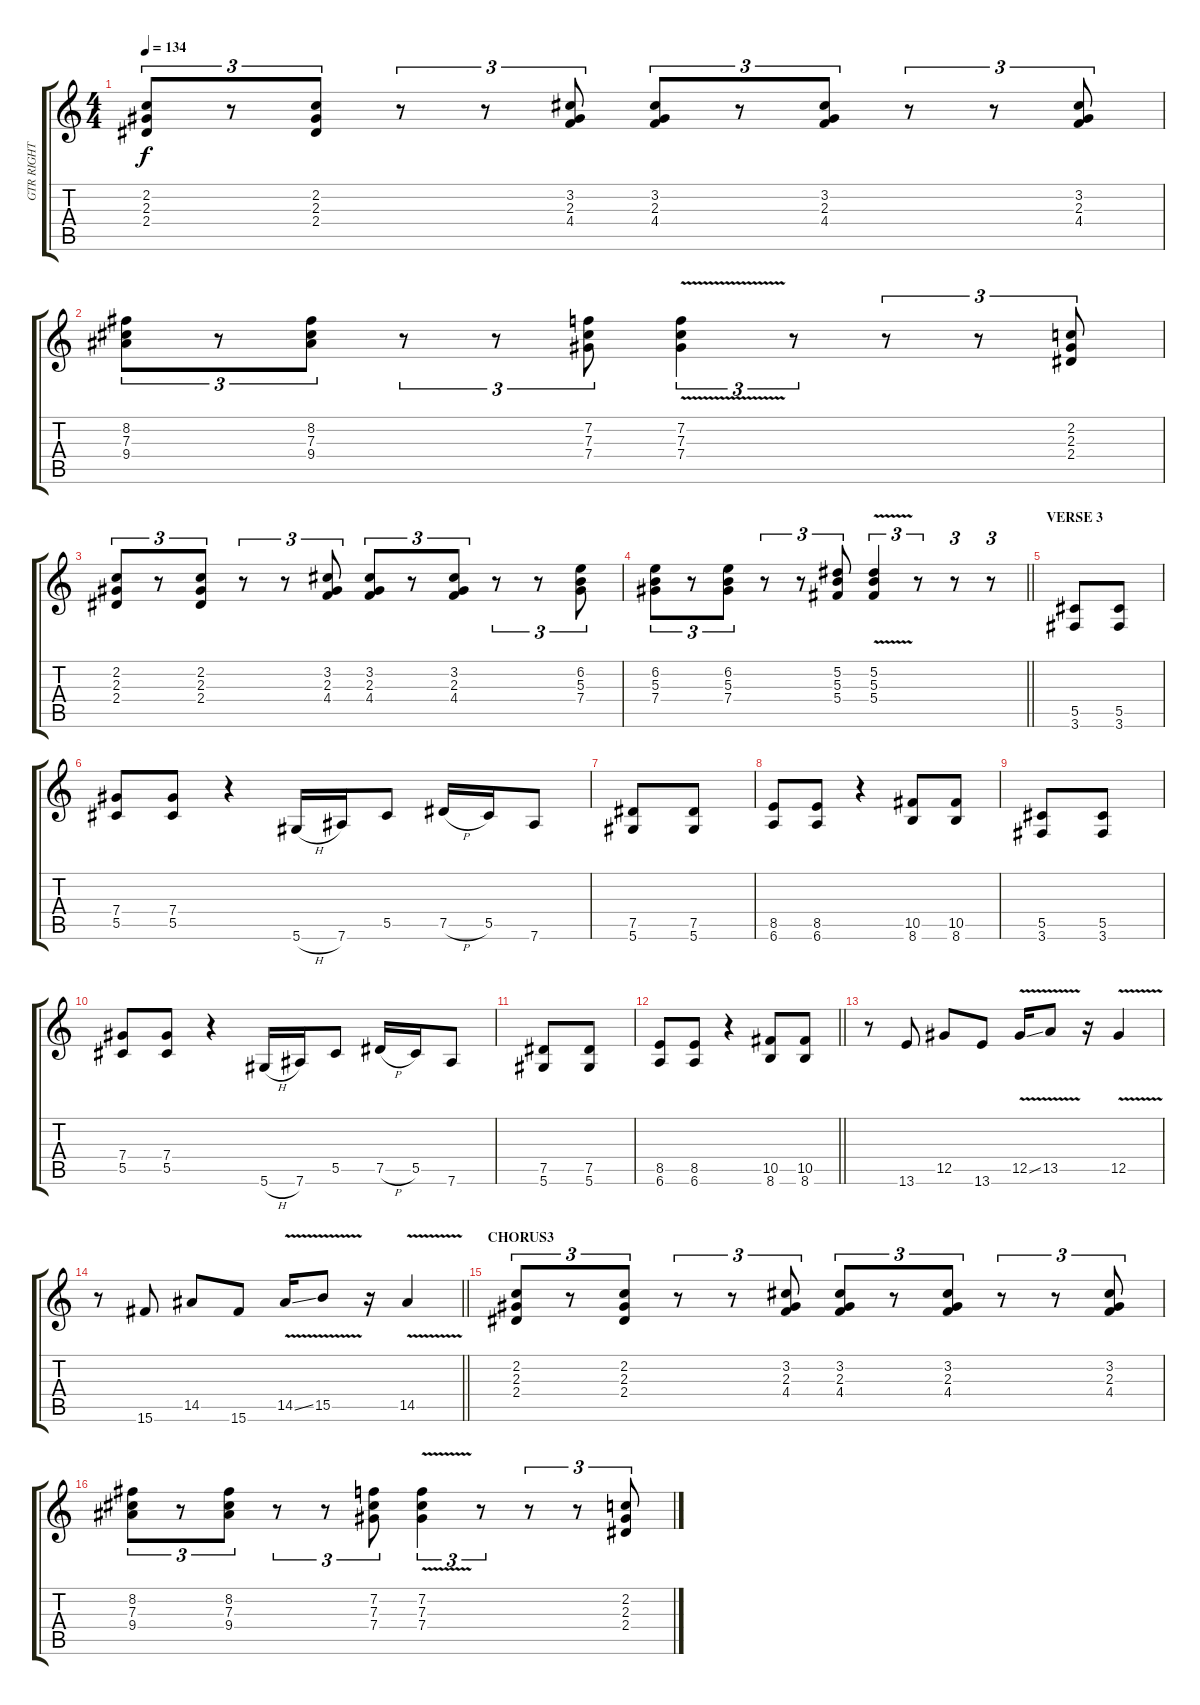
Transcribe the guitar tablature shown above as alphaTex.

\track ("GTR RIGHT" "GTR RIGHT") {instrument distortionguitar}
\staff {score tabs}
\tuning (Eb4 Bb3 Gb3 Db3 Ab2 Eb2) {hide}
\ts (4 4)
\tempo 134
\clef g2
\ks c
(2.2 2.3 2.4).8{tu (3 2) dy f} r.8{tu (3 2)} (2.2 2.3 2.4).8{tu (3 2)} r.8{tu (3 2)} r.8{tu (3 2)} (3.2 2.3 4.4).8{tu (3 2)} (3.2 2.3 4.4).8{tu (3 2)} r.8{tu (3 2)} (3.2 2.3 4.4).8{tu (3 2)} r.8{tu (3 2)} r.8{tu (3 2)} (3.2 2.3 4.4).8{tu (3 2)} |
(8.2 7.3 9.4).8{tu (3 2)} r.8{tu (3 2)} (8.2 7.3 9.4).8{tu (3 2)} r.8{tu (3 2)} r.8{tu (3 2)} (7.2 7.3 7.4).8{tu (3 2)} (7.2{v} 7.3{v} 7.4{v}).4{tu (3 2)} r.8{tu (3 2)} r.8{tu (3 2)} r.8{tu (3 2)} (2.2 2.3 2.4).8{tu (3 2)} |
(2.2 2.3 2.4).8{tu (3 2)} r.8{tu (3 2)} (2.2 2.3 2.4).8{tu (3 2)} r.8{tu (3 2)} r.8{tu (3 2)} (3.2 2.3 4.4).8{tu (3 2)} (3.2 2.3 4.4).8{tu (3 2)} r.8{tu (3 2)} (3.2 2.3 4.4).8{tu (3 2)} r.8{tu (3 2)} r.8{tu (3 2)} (6.2 5.3 7.4).8{tu (3 2)} |
\barLineRight lightlight
(6.2 5.3 7.4).8{tu (3 2)} r.8{tu (3 2)} (6.2 5.3 7.4).8{tu (3 2)} r.8{tu (3 2)} r.8{tu (3 2)} (5.2 5.3 5.4).8{tu (3 2)} (5.2{v} 5.3{v} 5.4{v}).4{tu (3 2)} r.8{tu (3 2)} r.8{tu (3 2)} r.8{tu (3 2)} |
\section ("" "VERSE 3")
(5.5 3.6).8 (5.5 3.6).8 |
(7.4 5.5).8 (7.4 5.5).8 r.4 5.6{h}.16 7.6.16 5.5.8 7.5{h}.16 5.5.16 7.6.8 |
(7.5 5.6).8 (7.5 5.6).8 |
(8.5 6.6).8 (8.5 6.6).8 r.4 (10.5 8.6).8 (10.5 8.6).8 |
(5.5 3.6).8 (5.5 3.6).8 |
(7.4 5.5).8 (7.4 5.5).8 r.4 5.6{h}.16 7.6.16 5.5.8 7.5{h}.16 5.5.16 7.6.8 |
(7.5 5.6).8 (7.5 5.6).8 |
\barLineRight lightlight
(8.5 6.6).8 (8.5 6.6).8 r.4 (10.5 8.6).8 (10.5 8.6).8 |
r.8 13.6.8 12.5.8 13.6.8 12.5{v ss}.16 13.5{v}.8 r.16 12.5{v}.4 |
\barLineRight lightlight
r.8 15.6.8 14.5.8 15.6.8 14.5{v ss}.16 15.5{v}.8 r.16 14.5{v}.4 |
\section ("" "CHORUS3")
(2.2 2.3 2.4).8{tu (3 2)} r.8{tu (3 2)} (2.2 2.3 2.4).8{tu (3 2)} r.8{tu (3 2)} r.8{tu (3 2)} (3.2 2.3 4.4).8{tu (3 2)} (3.2 2.3 4.4).8{tu (3 2)} r.8{tu (3 2)} (3.2 2.3 4.4).8{tu (3 2)} r.8{tu (3 2)} r.8{tu (3 2)} (3.2 2.3 4.4).8{tu (3 2)} |
(8.2 7.3 9.4).8{tu (3 2)} r.8{tu (3 2)} (8.2 7.3 9.4).8{tu (3 2)} r.8{tu (3 2)} r.8{tu (3 2)} (7.2 7.3 7.4).8{tu (3 2)} (7.2{v} 7.3{v} 7.4{v}).4{tu (3 2)} r.8{tu (3 2)} r.8{tu (3 2)} r.8{tu (3 2)} (2.2 2.3 2.4).8{tu (3 2)}
